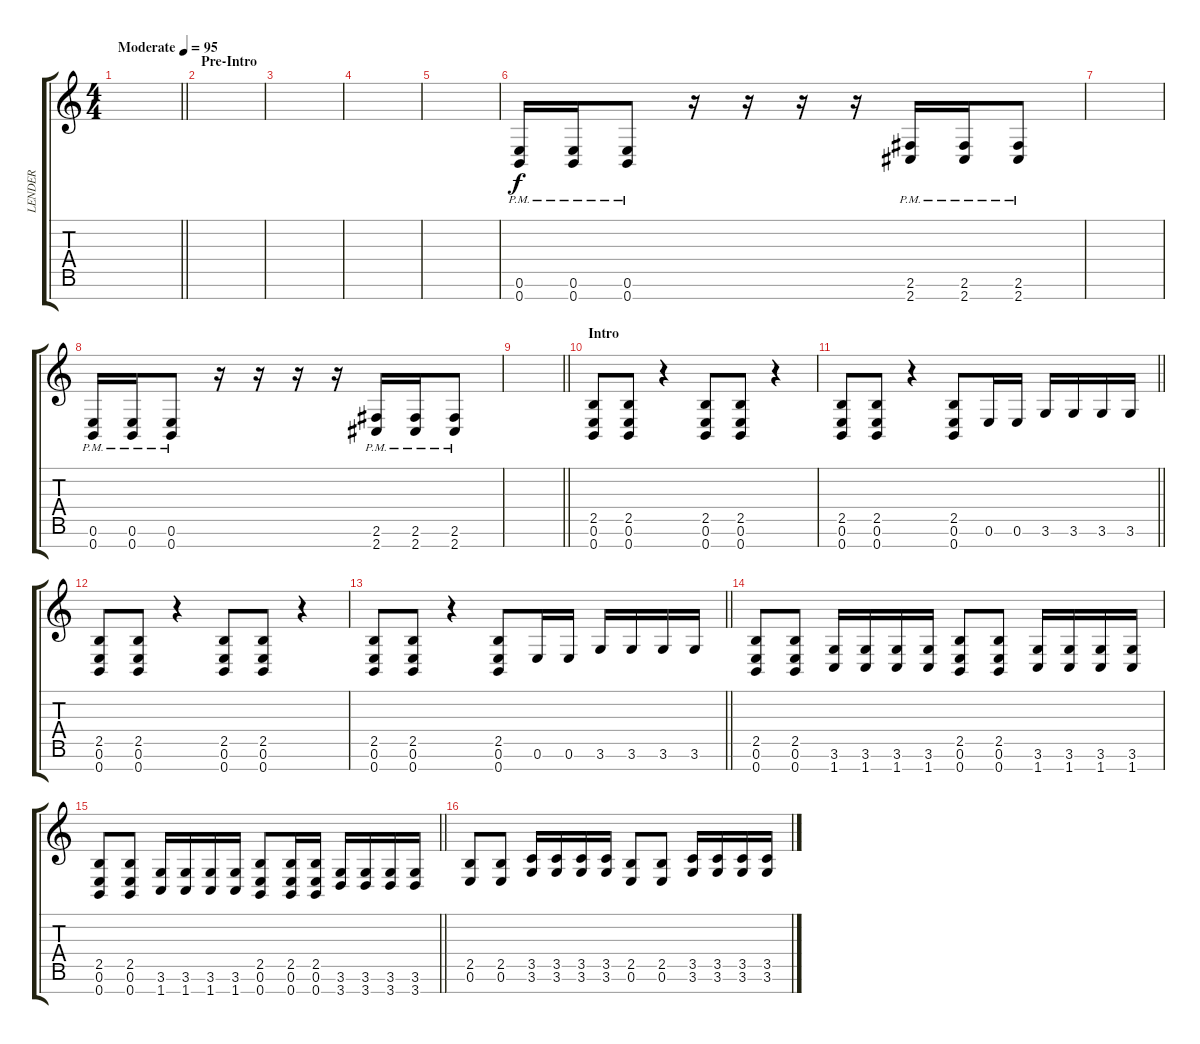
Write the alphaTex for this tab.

\track ("LENDER" "LENDER") {instrument distortionguitar}
\staff {score tabs}
\tuning (E4 B3 G3 D3 A2 E2 B1) {hide}
\ts (4 4)
\tempo (95 "Moderate")
\clef g2
\barLineRight lightlight
\ks c
|
\section ("" "Pre-Intro")
|
|
|
|
(0.6{pm} 0.7{pm}).16 (0.6{pm} 0.7{pm}).16 (0.6{pm} 0.7{pm}).8 r.16 r.16 r.16 r.16 (2.6{pm} 2.7{pm}).16 (2.6{pm} 2.7{pm}).16 (2.6{pm} 2.7{pm}).8 |
|
(0.6{pm} 0.7{pm}).16 (0.6{pm} 0.7{pm}).16 (0.6{pm} 0.7{pm}).8 r.16 r.16 r.16 r.16 (2.6{pm} 2.7{pm}).16 (2.6{pm} 2.7{pm}).16 (2.6{pm} 2.7{pm}).8 |
\barLineRight lightlight
|
\section ("" "Intro")
(2.5 0.6 0.7).8 (2.5 0.6 0.7).8 r.4 (2.5 0.6 0.7).8 (2.5 0.6 0.7).8 r.4 |
\barLineRight lightlight
(2.5 0.6 0.7).8 (2.5 0.6 0.7).8 r.4 (2.5 0.6 0.7).8 0.6.16 0.6.16 3.6.16 3.6.16 3.6.16 3.6.16 |
(2.5 0.6 0.7).8 (2.5 0.6 0.7).8 r.4 (2.5 0.6 0.7).8 (2.5 0.6 0.7).8 r.4 |
\barLineRight lightlight
(2.5 0.6 0.7).8 (2.5 0.6 0.7).8 r.4 (2.5 0.6 0.7).8 0.6.16 0.6.16 3.6.16 3.6.16 3.6.16 3.6.16 |
(2.5 0.6 0.7).8 (2.5 0.6 0.7).8 (3.6 1.7).16 (3.6 1.7).16 (3.6 1.7).16 (3.6 1.7).16 (2.5 0.6 0.7).8 (2.5 0.6 0.7).8 (3.6 1.7).16 (3.6 1.7).16 (3.6 1.7).16 (3.6 1.7).16 |
\barLineRight lightlight
(2.5 0.6 0.7).8 (2.5 0.6 0.7).8 (3.6 1.7).16 (3.6 1.7).16 (3.6 1.7).16 (3.6 1.7).16 (2.5 0.6 0.7).8 (2.5 0.6 0.7).16 (2.5 0.6 0.7).16 (3.6 3.7).16 (3.6 3.7).16 (3.6 3.7).16 (3.6 3.7).16 |
(2.5 0.6).8 (2.5 0.6).8 (3.5 3.6).16 (3.5 3.6).16 (3.5 3.6).16 (3.5 3.6).16 (2.5 0.6).8 (2.5 0.6).8 (3.5 3.6).16 (3.5 3.6).16 (3.5 3.6).16 (3.5 3.6).16
